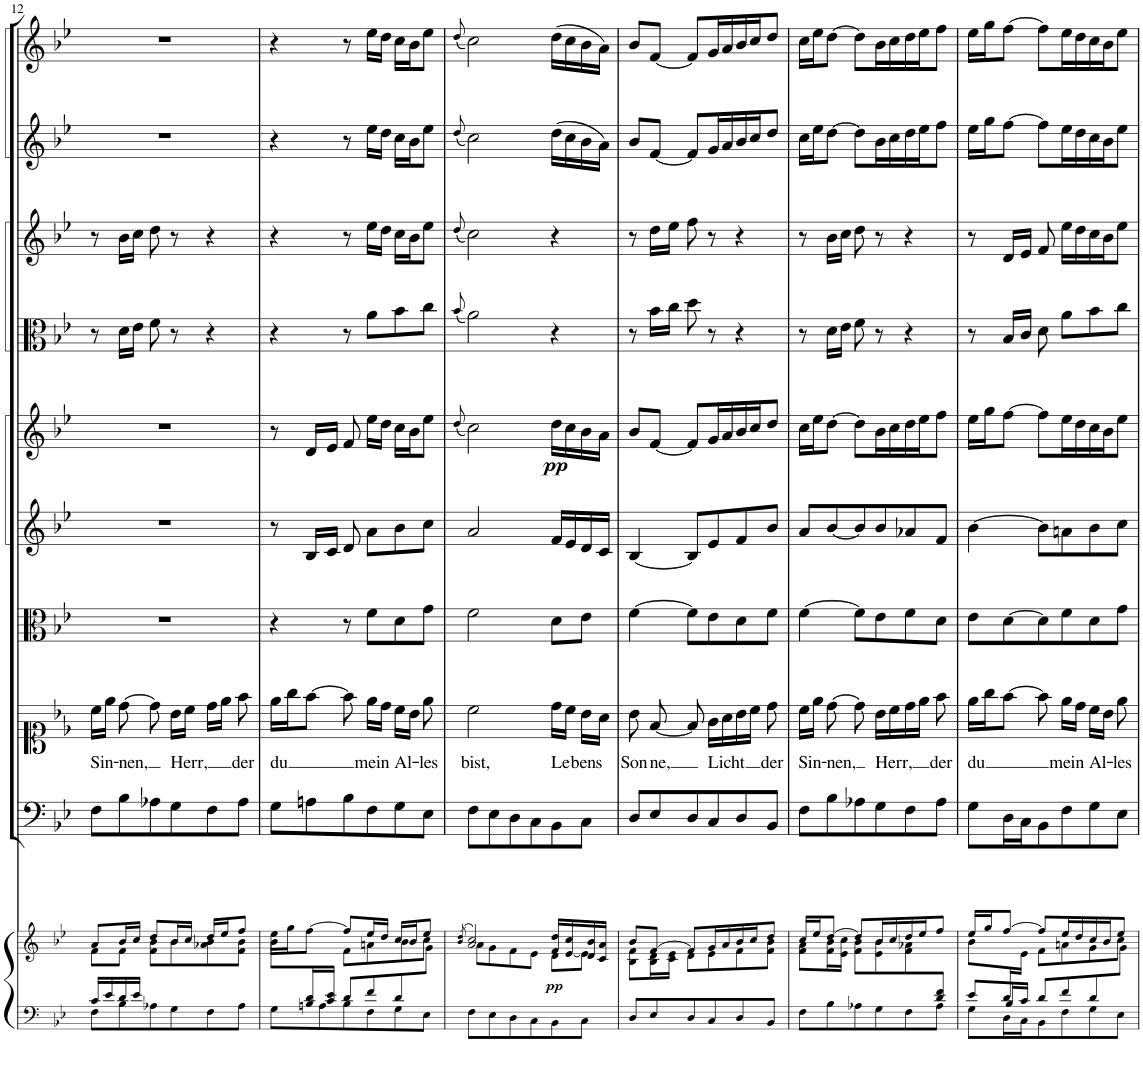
**kern	**kern	**dynam	**kern	**kern	**text	**kern	**kern	**kern	**dynam	**kern	**kern	**kern	**kern
*part10	*part10	*part10	*part9	*part8	*part8	*part7	*part6	*part5	*part5	*part4	*part3	*part2	*part1
*staff11	*staff10	*staff10/11	*staff9	*staff8	*staff8	*staff7	*staff6	*staff5	*staff5	*staff4	*staff3	*staff2	*staff1
*I"Piano reduction	*	*	*I"Continuo	*I"Soprano	*	*I"Viola	*I"Violino II	*I"Violino I	*	*I"Oboe II (Oboe da caccia)	*I"Oboe I	*I"Flauto II	*I"Flauto I
*I'Pno	*	*	*	*	*	*I'Vla	*I'Vln	*I'Vln	*	*	*I'Ob	*I'Fl	*I'Fl
!!LO:PB:g=z
*clefF4	*clefG2	*	*clefF4	*clefC1	*	*clefC3	*clefG2	*clefG2	*	*clefC3	*clefG2	*clefG2	*clefG2
*	*	*	*	*	*	*	*	*	*	*Trd12c21	*	*	*
*k[b-e-]	*k[b-e-]	*	*k[b-e-]	*k[b-e-]	*	*k[b-e-]	*k[b-e-]	*k[b-e-]	*	*k[b-e-]	*k[b-e-]	*k[b-e-]	*k[b-e-]
*M3/4	*M3/4	*	*M3/4	*M3/4	*	*M3/4	*M3/4	*M3/4	*	*M3/4	*M3/4	*M3/4	*M3/4
=12	=12	=12	=12	=12	=12	=12	=12	=12	=12	=12	=12	=12	=12
*^	*^	*	*	*	*	*	*	*	*	*	*	*	*
!	!	!	!	!	!	!	!LO:LY:b	!	!	!	!	!	!	!	!
16c/LL	8F\L	8a/L	8f\L	.	8F\L	16cc\LL	Sin-	2.r	2.r	2.r	.	8r	8r	2.r	2.r
16e-/	.	.	.	.	.	16ee-\JJ	.	.	.	.	.	.	.	.	.
!	!	!	!	!	!	!	!LO:LY:b	!	!	!	!	!	!	!	!
16d/	8B-\	16b-/L	8f\J	.	8B-\	[8dd\	-nen,	.	.	.	.	16d\LL	16b-\LL	.	.
16e-/JJ	.	16cc/JJ	.	.	.	.	.	.	.	.	.	16e-\JJ	16cc\JJ	.	.
2ryy	8A-X\	8dd/L	8f\ 8b-\L	.	8A-X\	8dd\]	.	.	.	.	.	8f\	8dd\	.	.
!	!	!	!	!	!	!	!LO:LY:b	!	!	!	!	!	!	!	!
.	8G\	16b-/L	8b-\	.	8G\	16b-\LL	Herr,	.	.	.	.	8r	8r	.	.
.	.	16cc/JJ	.	.	.	16cc\JJ	.	.	.	.	.	.	.	.	.
.	8F\	16dd/LL	8a-X\ 8b-\	.	8F\	16dd\LL	.	.	.	.	.	4r	4r	.	.
.	.	16ee-/J	.	.	.	16ee-\JJ	.	.	.	.	.	.	.	.	.
!	!	!	!	!	!	!	!LO:LY:b	!	!	!	!	!	!	!	!
.	8A-\J	8ff/J	8f\ 8b-\J	.	8A-\J	8ff\	der	.	.	.	.	.	.	.	.
=13	=13	=13	=13	=13	=13	=13	=13	=13	=13	=13	=13	=13	=13	=13	=13
*	*	*	*^	*	*	*	*	*	*	*	*	*	*	*	*
!	!	!	!	!	!	!	!	!LO:LY:b	!	!	!	!	!	!	!	!
8ryy	8G\L	16ee-\LL	4ryy	8b-\L	.	8G\L	16ee-\LL	du	4r	8r	8r	.	4r	4r	4r	4r
.	.	16gg\J	.	.	.	.	16gg\J	.	.	.	.	.	.	.	.	.
16B-/ 16d/L	8An\	[8ff\J	.	2ryy	.	8An\	[8ff\J	.	.	16B-/LL	16d/LL	.	.	.	.	.
16c/ 16e-/JJ	.	.	.	.	.	.	.	.	.	16c/JJ	16e-/JJ	.	.	.	.	.
8d/L	8B-\	8ff/L]	8f\L	.	.	8B-\	8ff\]	.	8r	8d/	8f/	.	8r	8r	8r	8r
!	!	!	!	!	!	!	!	!LO:LY:b	!	!	!	!	!	!	!	!
8f/	8F\	16ee-/L	8an\	.	.	8F\	16ee-\LL	mein	8f\L	8a\L	16ee-\LL	.	8a\L	16ee-\LL	16ee-\LL	16ee-\LL
.	.	16dd/JJ	.	.	.	.	16dd\JJ	.	.	.	16dd\JJ	.	.	16dd\JJ	16dd\JJ	16dd\JJ
!	!	!	!	!	!	!	!	!LO:LY:b	!	!	!	!	!	!	!	!
8d/	8G\	16cc/LL	8b-\	.	.	8G\	16cc\LL	Al-	8d\	8b-\	16cc\LL	.	8b-\	16cc\LL	16cc\LL	16cc\LL
.	.	16b-/J	.	.	.	.	16b-\JJ	.	.	.	16b-\J	.	.	16b-\J	16b-\J	16b-\J
!	!	!	!	!	!	!	!	!LO:LY:b	!	!	!	!	!	!	!	!
8ryy	8E-\J	8ee-/J	8cc\J	8g\J	.	8E-\J	8ee-\	-les	8g\J	8cc\J	8ee-\J	.	8cc\J	8ee-\J	8ee-\J	8ee-\J
*v	*v	*	*	*	*	*	*	*	*	*	*	*	*	*	*	*
*	*v	*v	*v	*	*	*	*	*	*	*	*	*	*	*	*
=14	=14	=14	=14	=14	=14	=14	=14	=14	=14	=14	=14	=14	=14
.	(>8qb-/ 8qdd/	.	.	.	.	.	.	(8qdd/	.	(8qb-/	(8qdd/	(8qdd/	(8qdd/
*	*^	*	*	*	*	*	*	*	*	*	*	*	*
!	!	!	!	!	!	!LO:LY:b	!	!	!	!	!	!	!	!
8F\L	2a/ 2cc/)	8a\L	.	8F\L	2cc\	bist,	2f\	2a/	2cc\)	.	2a\)	2cc\)	2cc\)	2cc\)
8E-\	.	8g\	.	8E-\	.	.	.	.	.	.	.	.	.	.
8D\	.	8f\	.	8D\	.	.	.	.	.	.	.	.	.	.
8C\	.	8e-\J	.	8C\	.	.	.	.	.	.	.	.	.	.
!	!	!	!LO:DY:b	!	!	!LO:LY:b	!	!	!	!LO:DY:b	!	!	!	!
8BB-\	16f/ 16dd/LL	8d\L	pp	8BB-\	16dd\LL	Le-	8d\L	16f/LL	16dd\LL	pp	4r	4r	(16dd\LL	(16dd\LL
.	[<16e-/ 16cc/	.	.	.	16cc\JJ	.	.	16e-/	16cc\	.	.	.	16cc\	16cc\
!	!	!	!	!	!	!LO:LY:b	!	!	!	!	!	!	!	!
8C\J	16d/ 16b-/	8e-\J]	.	8C\J	16b-\LL	-bens	8e-\J	16d/	16b-\	.	.	.	16b-\	16b-\
.	16c/ 16a/JJ	.	.	.	16a\JJ	.	.	16c/JJ	16a\JJ	.	.	.	16a\JJ)	16a\JJ)
=15	=15	=15	=15	=15	=15	=15	=15	=15	=15	=15	=15	=15	=15	=15
!	!	!	!	!	!	!LO:LY:b	!	!	!	!	!	!	!	!
8D/L	8b-/L	8B-\ 8f\L	.	8D/L	8b-\	Son-	[4f\	[4B-/	8b-/L	.	8r	8r	8b-/L	8b-/L
!	!	!	!	!	!	!LO:LY:b	!	!	!	!	!	!	!	!
8E-/	[8f/J	16B-\ 16d\L	.	8E-/	[8f/	-ne,	.	.	[8f/J	.	16b-\LL	16dd\LL	[8f/J	[8f/J
.	.	16c\ 16e-\JJ	.	.	.	.	.	.	.	.	16cc\JJ	16ee-\JJ	.	.
8D/	8f/L]	8d\L	.	8D/	8f/]	.	8f\L]	8B-/L]	8f/L]	.	8dd\	8ff\	8f/L]	8f/L]
!	!	!	!	!	!	!LO:LY:b	!	!	!	!	!	!	!	!
8C/	16g/L	8e-\	.	8C/	16g\LL	Licht	8e-\	8e-/	16g/L	.	8r	8r	16g/L	16g/L
.	16a/	.	.	.	16a\	.	.	.	16a/	.	.	.	16a/	16a/
8D/	16b-/	8f\	.	8D/	16b-\	.	8d\	8f/	16b-/	.	4r	4r	16b-/	16b-/
.	16cc/J	.	.	.	16cc\JJ	.	.	.	16cc/J	.	.	.	16cc/J	16cc/J
!	!	!	!	!	!	!LO:LY:b	!	!	!	!	!	!	!	!
8BB-/J	8dd/J	8f\ 8b-\J	.	8BB-/J	8dd\	der	8f\J	8b-/J	8dd/J	.	.	.	8dd/J	8dd/J
=16	=16	=16	=16	=16	=16	=16	=16	=16	=16	=16	=16	=16	=16	=16
*^	*	*	*	*	*	*	*	*	*	*	*	*	*	*
!	!	!	!	!	!	!	!LO:LY:b	!	!	!	!	!	!	!	!
8ryy	8F\L	16cc/LL	8f\ 8a\L	.	8F\L	16cc\LL	Sin-	[4f\	8a/L	16cc\LL	.	8r	8r	16cc\LL	16cc\LL
.	.	16ee-/J	.	.	.	16ee-\JJ	.	.	.	16ee-\J	.	.	.	16ee-\J	16ee-\J
!	!	!	!	!	!	!	!LO:LY:b	!	!	!	!	!	!	!	!
.	8B-\	[8dd/J	16f\ 16b-\L	.	8B-\	[8dd\	-nen,	.	[8b-/	[8dd\J	.	16d\LL	16b-\LL	[8dd\J	[8dd\J
.	.	.	16e-\ 16cc\JJ	.	.	.	.	.	.	.	.	16e-\JJ	16cc\JJ	.	.
.	8A-X\	8dd/L]	8f\ 8b-\L	.	8A-X\	8dd\]	.	8f\L]	8b-/]	8dd\L]	.	8f\	8dd\	8dd\L]	8dd\L]
!	!	!	!	!	!	!	!LO:LY:b	!	!	!	!	!	!	!	!
.	8G\	16b-/L	8e-\ 8b-\	.	8G\	16b-\LL	Herr,	8e-\	8b-/	16b-\L	.	8r	8r	16b-\L	16b-\L
.	.	16cc/	.	.	.	16cc\	.	.	.	16cc\	.	.	.	16cc\	16cc\
.	8F\	16dd/	8f\ 8a-X\	.	8F\	16dd\	.	8f\	8a-X/	16dd\	.	4r	4r	16dd\	16dd\
.	.	16ee-/J	.	.	.	16ee-\JJ	.	.	.	16ee-\J	.	.	.	16ee-\J	16ee-\J
!	!	!	!	!	!	!	!LO:LY:b	!	!	!	!	!	!	!	!
8d/ 8f/J	8A-\J	8ff/J	8ryy	.	8A-\J	8ff\	der	8d\J	8f/J	8ff\J	.	.	.	8ff\J	8ff\J
=17	=17	=17	=17	=17	=17	=17	=17	=17	=17	=17	=17	=17	=17	=17	=17
*	*^	*	*^	*	*	*	*	*	*	*	*	*	*	*	*
!	!	!	!	!	!	!	!	!	!LO:LY:b	!	!	!	!	!	!	!	!
8ryy	8e-/L	8G\L	16ee-/LL	8b-\L	8ryy	.	8G\L	16ee-\LL	du	8e-\L	[4b-\	16ee-\LL	.	8r	8r	16ee-\LL	16ee-\LL
.	.	.	16gg/J	.	.	.	.	16gg\J	.	.	.	16gg\J	.	.	.	16gg\J	16gg\J
*	*	*	*	*v	*v	*	*	*	*	*	*	*	*	*	*	*	*
16d/L	16B-/L	16D\L	[8ff/J	16ryy	.	16D\L	[8ff\J	.	[8d\	.	[8ff\J	.	16B-/LL	16d/LL	[8ff\J	[8ff\J
2ryy	16c/JJ	16C\J	.	16e-\JJ	.	16C\J	.	.	.	.	.	.	16c/JJ	16e-/JJ	.	.
.	8d/L	8BB-\	8ff/L]	8f\L	.	8BB-\	8ff\]	.	8d\]	8b-\L]	8ff\L]	.	8d\	8f/	8ff\L]	8ff\L]
!	!	!	!	!	!	!	!	!LO:LY:b	!	!	!	!	!	!	!	!
.	8f/	8F\	16ee-/L	8an\	.	8F\	16ee-\LL	mein	8f\	8an\	16ee-\L	.	8a\L	16ee-\LL	16ee-\L	16ee-\L
.	.	.	16dd/	.	.	.	16dd\JJ	.	.	.	16dd\	.	.	16dd\	16dd\	16dd\
!	!	!	!	!	!	!	!	!LO:LY:b	!	!	!	!	!	!	!	!
.	8d/	8G\	16cc/	8g\	.	8G\	16cc\LL	Al-	8d\	8b-\	16cc\	.	8b-\	16cc\	16cc\	16cc\
.	.	.	16b-/J	.	.	.	16b-\JJ	.	.	.	16b-\J	.	.	16b-\J	16b-\J	16b-\J
*	*	*	*	*^	*	*	*	*	*	*	*	*	*	*	*	*
!	!	!	!	!	!	!	!	!	!LO:LY:b	!	!	!	!	!	!	!	!
.	8ryy	8E-\J	8ee-/J	8cc\J	8g\J	.	8E-\J	8ee-\	-les	8g\J	8cc\J	8ee-\J	.	8cc\J	8ee-\J	8ee-\J	8ee-\J
16ryy	.	.	.	.	.	.	.	.	.	.	.	.	.	.	.	.	.
*v	*v	*v	*	*	*	*	*	*	*	*	*	*	*	*	*	*	*
*	*v	*v	*v	*	*	*	*	*	*	*	*	*	*	*	*
=	=	=	=	=	=	=	=	=	=	=	=	=	=
*-	*-	*-	*-	*-	*-	*-	*-	*-	*-	*-	*-	*-	*-
